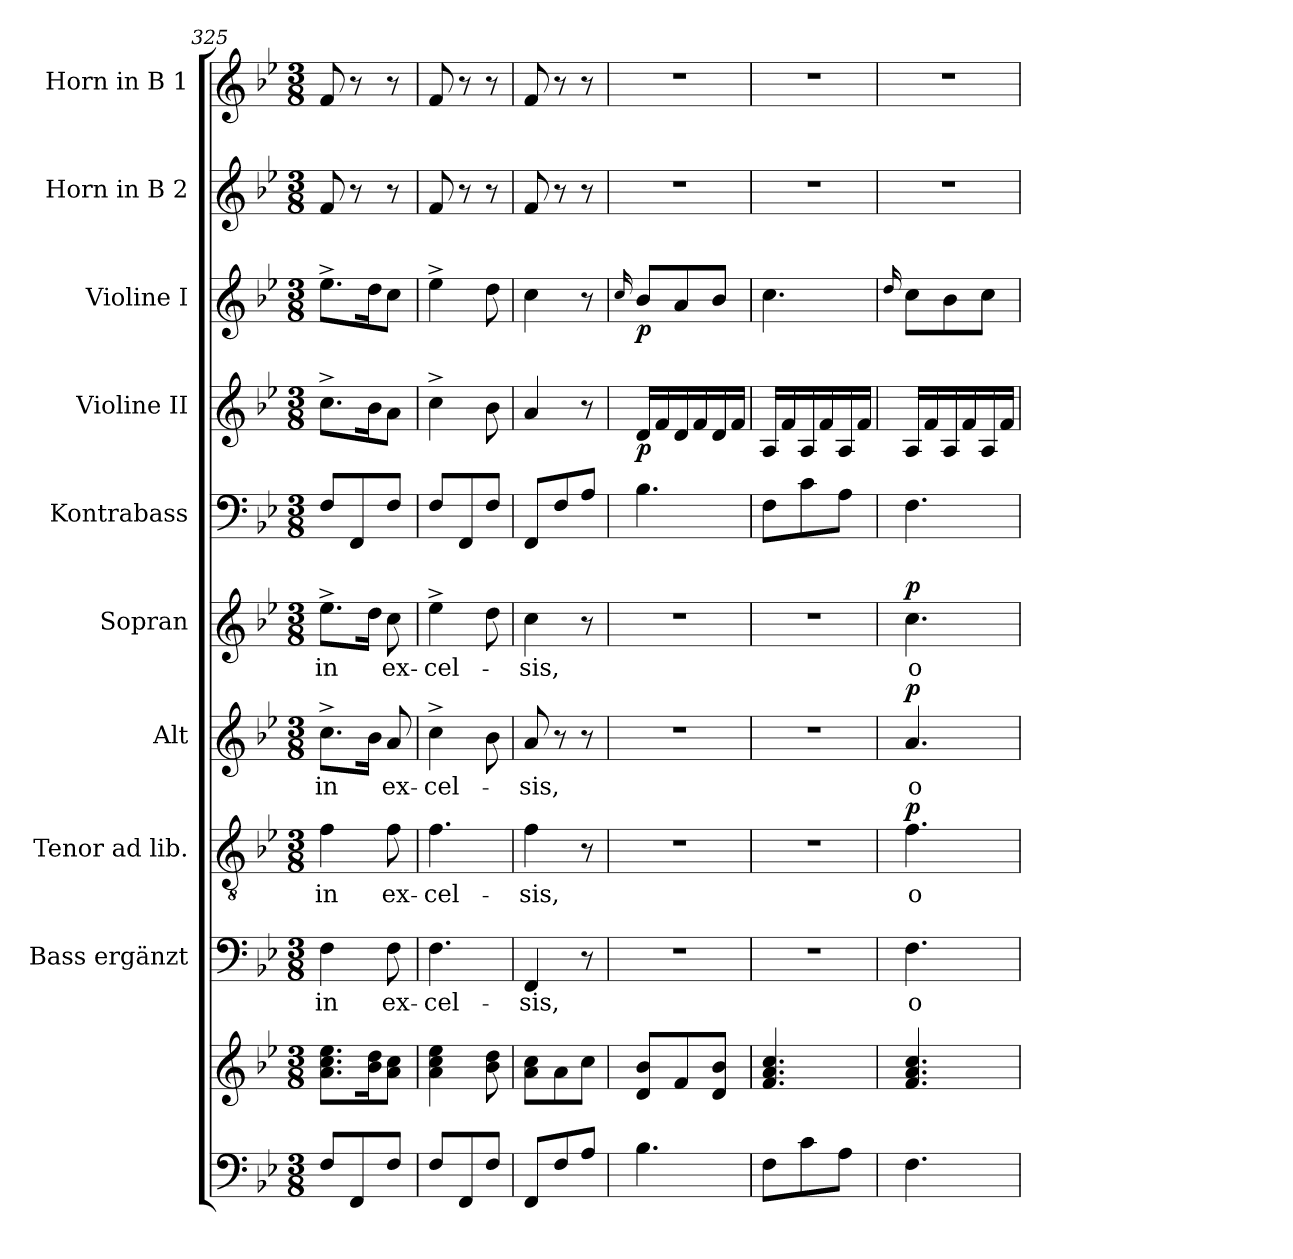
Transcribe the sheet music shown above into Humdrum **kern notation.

**kern	**kern	**kern	**text	**kern	**text	**dynam	**kern	**text	**dynam	**kern	**text	**dynam	**kern	**kern	**dynam	**kern	**dynam	**kern	**kern
*part10	*part10	*part9	*part9	*part8	*part8	*part8	*part7	*part7	*part7	*part6	*part6	*part6	*part5	*part4	*part4	*part3	*part3	*part2	*part1
*staff11	*staff10	*staff9	*staff9	*staff8	*staff8	*staff8	*staff7	*staff7	*staff7	*staff6	*staff6	*staff6	*staff5	*staff4	*staff4	*staff3	*staff3	*staff2	*staff1
*	*	*I"Bass ergänzt	*	*I"Tenor ad lib.	*	*	*I"Alt	*	*	*I"Sopran	*	*	*I"Kontrabass	*I"Violine II	*	*I"Violine I	*	*I"Horn in B 2	*I"Horn in B 1
*	*	*I'B.	*	*I'T.	*	*	*I'A.	*	*	*I'S.	*	*	*I'Kb.	*I'Vl. II	*	*I'Vl. I	*	*	*
!!LO:PB:g=z
*clefF4	*clefG2	*clefF4	*	*clefGv2	*	*	*clefG2	*	*	*clefG2	*	*	*clefF4	*clefG2	*	*clefG2	*	*clefG2	*clefG2
*	*	*	*	*	*	*	*	*	*	*	*	*	*ITrd7c12	*	*	*	*	*ITrd8c14	*ITrd8c14
*k[b-e-]	*k[b-e-]	*k[b-e-]	*	*k[b-e-]	*	*	*k[b-e-]	*	*	*k[b-e-]	*	*	*k[b-e-]	*k[b-e-]	*	*k[b-e-]	*	*k[b-e-]	*k[b-e-]
*B-:	*B-:	*B-:	*	*B-:	*	*	*B-:	*	*	*B-:	*	*	*B-:	*B-:	*	*B-:	*	*B-:	*B-:
*M3/8	*M3/8	*M3/8	*	*M3/8	*	*	*M3/8	*	*	*M3/8	*	*	*M3/8	*M3/8	*	*M3/8	*	*M3/8	*M3/8
=325	=325	=325	=325	=325	=325	=325	=325	=325	=325	=325	=325	=325	=325	=325	=325	=325	=325	=325	=325
!	!	!	!LO:LY:b	!	!LO:LY:b	!	!	!LO:LY:b	!	!	!LO:LY:b	!	!	!	!	!	!	!	!
8F/L	8.a\ 8.cc\ 8.ee-\L	4F\	in	4f\	in	.	8.cc^>\L	in	.	8.ee-^>\L	in	.	8FF/L	8.cc^>\L	.	8.ee-^>\L	.	8F/	8F/
8FF/	.	.	.	.	.	.	.	.	.	.	.	.	8FFF/	.	.	.	.	8r	8r
.	16b-\ 16dd\k	.	.	.	.	.	16b-\Jk	.	.	16dd\Jk	.	.	.	16b-\k	.	16dd\k	.	.	.
!	!	!	!LO:LY:b	!	!LO:LY:b	!	!	!LO:LY:b	!	!	!LO:LY:b	!	!	!	!	!	!	!	!
8F/J	8a\ 8cc\J	8F\	ex-	8f\	ex-	.	8a/	ex-	.	8cc\	ex-	.	8FF/J	8a\J	.	8cc\J	.	8r	8r
=326	=326	=326	=326	=326	=326	=326	=326	=326	=326	=326	=326	=326	=326	=326	=326	=326	=326	=326	=326
!	!	!	!LO:LY:b	!	!LO:LY:b	!	!	!LO:LY:b	!	!	!LO:LY:b	!	!	!	!	!	!	!	!
8F/L	4a\ 4cc\ 4ee-\	4.F\	-cel-	4.f\	-cel-	.	4cc^>\	-cel-	.	4ee-^>\	-cel-	.	8FF/L	4cc^>\	.	4ee-^>\	.	8F/	8F/
8FF/	.	.	.	.	.	.	.	.	.	.	.	.	8FFF/	.	.	.	.	8r	8r
8F/J	8b-\ 8dd\	.	.	.	.	.	8b-\	.	.	8dd\	.	.	8FF/J	8b-\	.	8dd\	.	8r	8r
=327	=327	=327	=327	=327	=327	=327	=327	=327	=327	=327	=327	=327	=327	=327	=327	=327	=327	=327	=327
!	!	!	!LO:LY:b	!	!LO:LY:b	!	!	!LO:LY:b	!	!	!LO:LY:b	!	!	!	!	!	!	!	!
8FF/L	8a\ 8cc\L	4FF/	-sis,	4f\	-sis,	.	8a/	-sis,	.	4cc\	-sis,	.	8FFF/L	4a/	.	4cc\	.	8F/	8F/
8F/	8a\	.	.	.	.	.	8r	.	.	.	.	.	8FF/	.	.	.	.	8r	8r
8A/J	8cc\J	8r	.	8r	.	.	8r	.	.	8r	.	.	8AA/J	8r	.	8r	.	8r	8r
=328	=328	=328	=328	=328	=328	=328	=328	=328	=328	=328	=328	=328	=328	=328	=328	=328	=328	=328	=328
.	.	.	.	.	.	.	.	.	.	.	.	.	.	.	.	16qqcc/	.	.	.
!	!	!	!	!	!	!	!	!	!	!	!	!	!	!	!LO:DY:b	!	!LO:DY:b	!	!
4.B-\	8d/ 8b-/L	4.r	.	4.r	.	.	4.r	.	.	4.r	.	.	4.BB-\	16d/LL	p	8b-/L	p	4.r	4.r
.	.	.	.	.	.	.	.	.	.	.	.	.	.	16f/	.	.	.	.	.
.	8f/	.	.	.	.	.	.	.	.	.	.	.	.	16d/	.	8a/	.	.	.
.	.	.	.	.	.	.	.	.	.	.	.	.	.	16f/	.	.	.	.	.
.	8d/ 8b-/J	.	.	.	.	.	.	.	.	.	.	.	.	16d/	.	8b-/J	.	.	.
.	.	.	.	.	.	.	.	.	.	.	.	.	.	16f/JJ	.	.	.	.	.
=329	=329	=329	=329	=329	=329	=329	=329	=329	=329	=329	=329	=329	=329	=329	=329	=329	=329	=329	=329
8F\L	4.f/ 4.a/ 4.cc/	4.r	.	4.r	.	.	4.r	.	.	4.r	.	.	8FF\L	16A/LL	.	4.cc\	.	4.r	4.r
.	.	.	.	.	.	.	.	.	.	.	.	.	.	16f/	.	.	.	.	.
8c\	.	.	.	.	.	.	.	.	.	.	.	.	8C\	16A/	.	.	.	.	.
.	.	.	.	.	.	.	.	.	.	.	.	.	.	16f/	.	.	.	.	.
8A\J	.	.	.	.	.	.	.	.	.	.	.	.	8AA\J	16A/	.	.	.	.	.
.	.	.	.	.	.	.	.	.	.	.	.	.	.	16f/JJ	.	.	.	.	.
=330	=330	=330	=330	=330	=330	=330	=330	=330	=330	=330	=330	=330	=330	=330	=330	=330	=330	=330	=330
.	.	.	.	.	.	.	.	.	.	.	.	.	.	.	.	16qqdd/	.	.	.
!	!	!	!LO:LY:b	!	!LO:LY:b	!LO:DY:a	!	!LO:LY:b	!LO:DY:a	!	!LO:LY:b	!LO:DY:a	!	!	!	!	!	!	!
4.F\	4.f/ 4.a/ 4.cc/	4.F\	o-	4.f\	o-	p	4.a/	o-	p	4.cc\	o-	p	4.FF\	16A/LL	.	8cc\L	.	4.r	4.r
.	.	.	.	.	.	.	.	.	.	.	.	.	.	16f/	.	.	.	.	.
.	.	.	.	.	.	.	.	.	.	.	.	.	.	16A/	.	8b-\	.	.	.
.	.	.	.	.	.	.	.	.	.	.	.	.	.	16f/	.	.	.	.	.
.	.	.	.	.	.	.	.	.	.	.	.	.	.	16A/	.	8cc\J	.	.	.
.	.	.	.	.	.	.	.	.	.	.	.	.	.	16f/JJ	.	.	.	.	.
=	=	=	=	=	=	=	=	=	=	=	=	=	=	=	=	=	=	=	=
*-	*-	*-	*-	*-	*-	*-	*-	*-	*-	*-	*-	*-	*-	*-	*-	*-	*-	*-	*-
